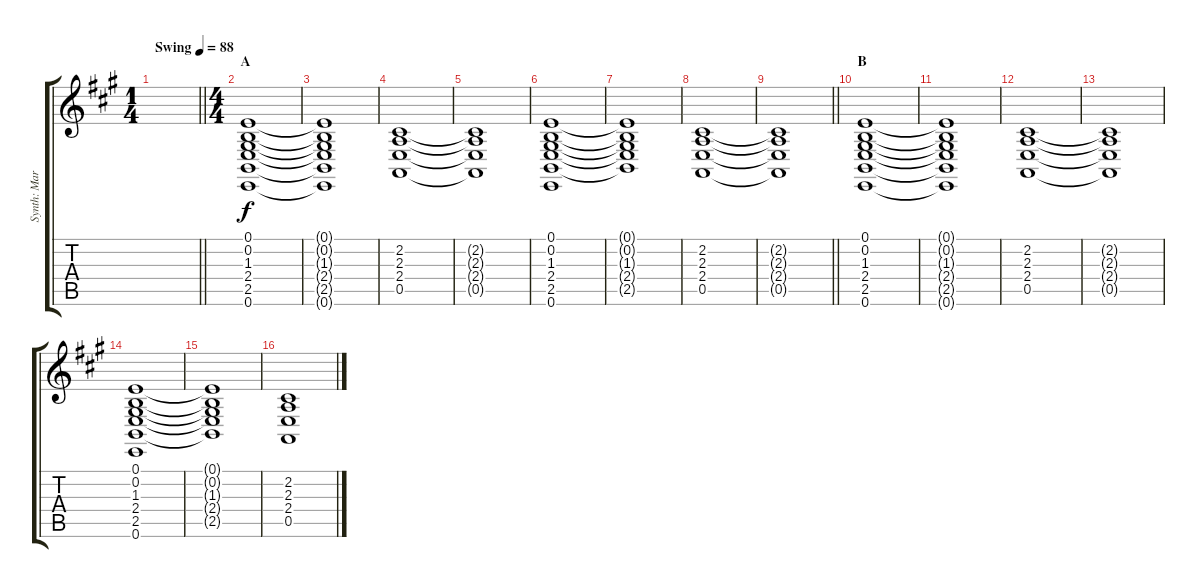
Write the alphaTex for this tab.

\track ("Synth: Marty" "Synth: Mar") {instrument stringensemble1}
\staff {score tabs}
\tuning (E4 B3 G3 D3 A2 E2) {hide}
\ts (1 4)
\tempo (88 "Swing")
\clef g2
\barLineRight lightlight
\ks a
|
\ts (4 4)
\section ("" "A")
(0.1 0.2 1.3 2.4 2.5 0.6).1 |
(0.1{t} 0.2{t} 1.3{t} 2.4{t} 2.5{t} 0.6{t}).1 |
(2.2 2.3 2.4 0.5).1 |
(2.2{t} 2.3{t} 2.4{t} 0.5{t}).1 |
(0.1 0.2 1.3 2.4 2.5 0.6).1 |
(0.1{t} 0.2{t} 1.3{t} 2.4{t} 2.5{t}).1 |
(2.2 2.3 2.4 0.5).1 |
\barLineRight lightlight
(2.2{t} 2.3{t} 2.4{t} 0.5{t}).1 |
\section ("" "B")
(0.1 0.2 1.3 2.4 2.5 0.6).1 |
(0.1{t} 0.2{t} 1.3{t} 2.4{t} 2.5{t} 0.6{t}).1 |
(2.2 2.3 2.4 0.5).1 |
(2.2{t} 2.3{t} 2.4{t} 0.5{t}).1 |
(0.1 0.2 1.3 2.4 2.5 0.6).1 |
(0.1{t} 0.2{t} 1.3{t} 2.4{t} 2.5{t}).1 |
(2.2 2.3 2.4 0.5).1
